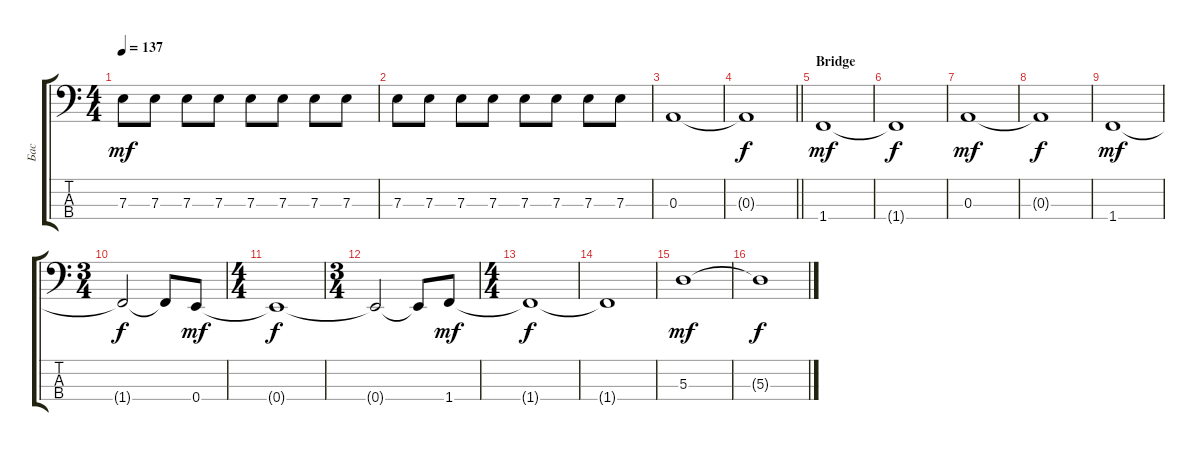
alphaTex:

\track ("Бас" "Бас") {instrument electricbassfinger}
\staff {score tabs}
\tuning (G2 D2 A1 E1) {hide}
\ts (4 4)
\tempo 137
\clef f4
\ks aminor
7.3.8{dy mf} 7.3.8 7.3.8 7.3.8 7.3.8 7.3.8 7.3.8 7.3.8 |
7.3.8 7.3.8 7.3.8 7.3.8 7.3.8 7.3.8 7.3.8 7.3.8 |
0.3.1 |
\barLineRight lightlight
0.3{t}.1{dy f} |
\section ("" "Bridge")
1.4.1{dy mf} |
1.4{t}.1{dy f} |
0.3.1{dy mf} |
0.3{t}.1{dy f} |
1.4.1{dy mf} |
\ts (3 4)
1.4{t}.2{dy f} 1.4{t}.8 0.4.8{dy mf} |
\ts (4 4)
0.4{t}.1{dy f} |
\ts (3 4)
0.4{t}.2 0.4{t}.8 1.4.8{dy mf} |
\ts (4 4)
1.4{t}.1{dy f} |
1.4{t}.1 |
5.3.1{dy mf} |
5.3{t}.1{dy f}
